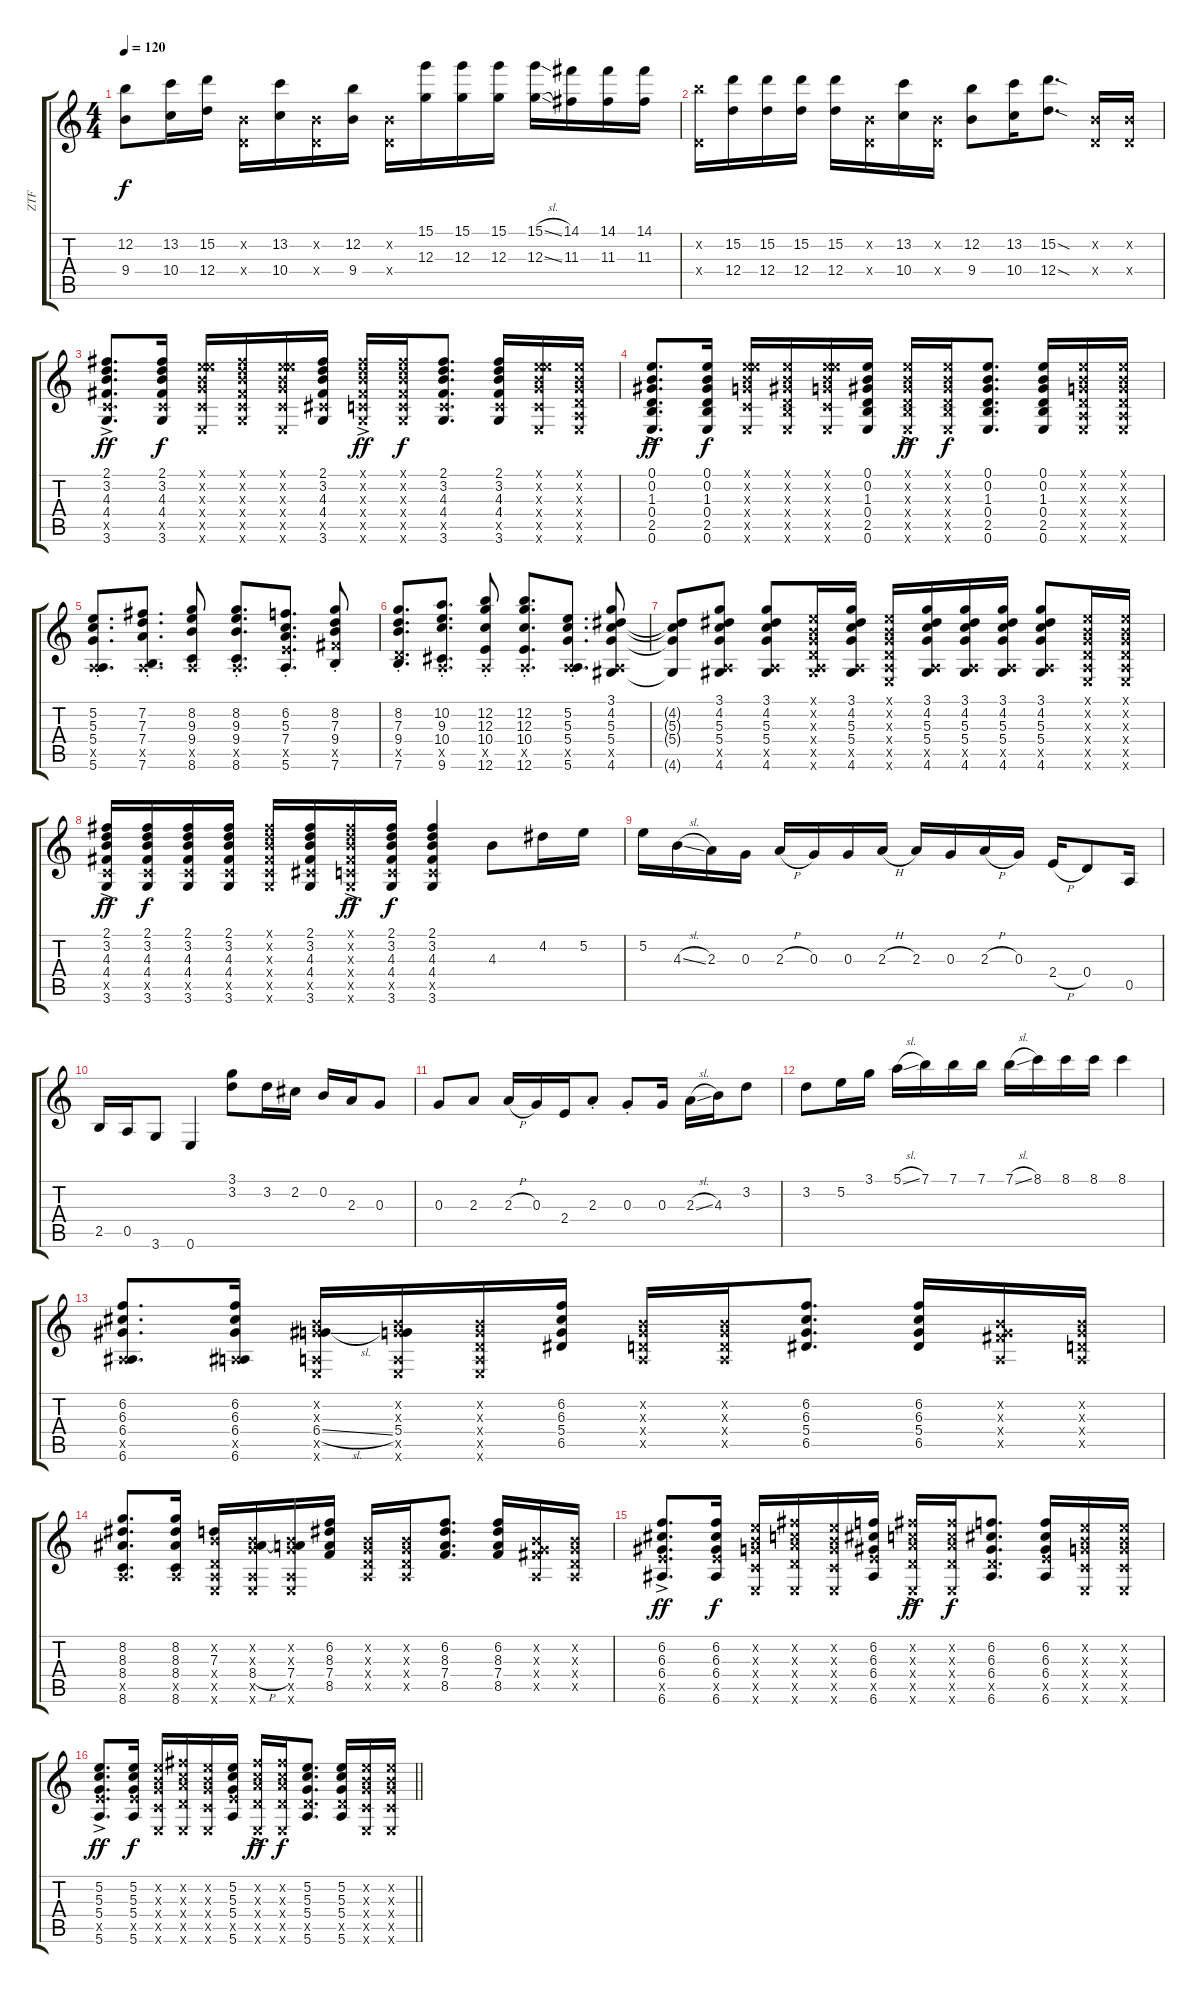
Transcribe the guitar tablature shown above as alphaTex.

\track ("ZTF" "ZTF") {instrument acousticguitarsteel}
\staff {score tabs}
\tuning (E4 B3 G3 D3 A2 E2) {hide}
\ts (4 4)
\tempo 120
\clef g2
\ks c
(12.2 9.4).8{dy f volume 12} (13.2 10.4).16 (15.2 12.4).16 (0.2{x} 0.4{x}).16 (13.2 10.4).16 (0.2{x} 0.4{x}).16 (12.2 9.4).16 (0.2{x} 0.4{x}).16 (15.1 12.3).16 (15.1 12.3).16 (15.1 12.3).16 (15.1{sl} 12.3{sl}).16 (14.1 11.3).16 (14.1 11.3).16 (14.1 11.3).16 |
(12.2{x} 0.4{x}).16 (15.2 12.4).16 (15.2 12.4).16 (15.2 12.4).16 (15.2 12.4).16 (0.2{x} 0.4{x}).16 (13.2 10.4).16 (0.2{x} 0.4{x}).16 (12.2 9.4).8 (13.2 10.4).16 (15.2{sod} 12.4{sod}).8{d} (0.2{x} 0.4{x}).16 (0.2{x} 0.4{x}).16 |
(2.1{ac} 3.2{ac} 4.3{ac} 4.4{ac} 3.5{ac x} 3.6{ac}).8{d dy ff} (2.1 3.2 4.3 4.4 3.5{x} 3.6).16{dy f} (0.1{x} 5.2{x} 4.3{x} 5.4{x} 3.5{x} 0.6{x}).16 (2.1{x} 3.2{x} 4.3{x} 4.4{x} 3.5{x} 3.6{x}).16 (0.1{x} 5.2{x} 4.3{x} 5.4{x} 3.5{x} 0.6{x}).16 (2.1 3.2 4.3 4.4 4.5{x} 3.6).16 (2.1{ac x} 3.2{ac x} 4.3{ac x} 4.4{ac x} 3.5{ac x} 3.6{ac x}).16{dy ff} (2.1{x} 3.2{x} 4.3{x} 4.4{x} 3.5{x} 3.6{x}).16{dy f} (2.1 3.2 4.3 4.4 3.5{x} 3.6).8{d} (2.1 3.2 4.3 4.4 3.5{x} 3.6).16 (0.1{x} 5.2{x} 4.3{x} 5.4{x} 3.5{x} 0.6{x}).16 (0.1{x} 0.2{x} 0.3{x} 0.4{x} 0.5{x} 0.6{x}).16 |
(0.1{ac} 0.2{ac} 1.3{ac} 0.4{ac} 2.5{ac} 0.6{ac}).8{d dy ff} (0.1 0.2 1.3 0.4 2.5 0.6).16{dy f} (0.1{x} 5.2{x} 4.3{x} 5.4{x} 3.5{x} 0.6{x}).16 (0.1{x} 0.2{x} 1.3{x} 0.4{x} 2.5{x} 0.6{x}).16 (0.1{x} 5.2{x} 4.3{x} 5.4{x} 3.5{x} 0.6{x}).16 (0.1 0.2 1.3 0.4 2.5 0.6).16 (0.1{ac x} 0.2{ac x} 1.3{ac x} 0.4{ac x} 2.5{ac x} 0.6{ac x}).16{dy ff} (0.1{x} 0.2{x} 1.3{x} 0.4{x} 2.5{x} 0.6{x}).16{dy f} (0.1 0.2 1.3 0.4 2.5 0.6).8{d} (0.1 0.2 1.3 0.4 2.5 0.6).16 (0.1{x} 0.2{x} 0.3{x} 0.4{x} 0.5{x} 0.6{x}).16 (0.1{x} 0.2{x} 0.3{x} 0.4{x} 0.5{x} 0.6{x}).16 |
(5.2{st} 5.3{st} 5.4 0.5{x} 5.6{st}).8{d} (7.2{st} 7.3{st} 7.4 0.5{x} 7.6{st}).8{d} (8.2 9.3 9.4 0.5{x} 8.6).8 (8.2{st} 9.3{st} 9.4{st} 0.5{x} 8.6{st}).8{d} (6.2{st} 5.3{st} 7.4{st} 7.5{x} 5.6{st}).8{d} (8.2 7.3 9.4{st} 9.5{x} 7.6).8 |
(8.2{st} 7.3{st} 9.4 5.5{x} 7.6{st}).8{d} (10.2{st} 9.3{st} 10.4 0.5{x} 9.6{st}).8{d} (12.2 12.3 10.4{st} 0.5{x} 12.6).8 (12.2{st} 12.3{st} 10.4 0.5{x} 12.6{st}).8{d} (5.2 5.3{st} 5.4{st} 0.5{x} 5.6{st}).8{d} (3.1 4.2 5.3 5.4 0.5{x} 4.6).8 |
(4.2{t} 5.3{t} 5.4{t} 4.6{t}).8 (3.1 4.2 5.3 5.4 0.5{x} 4.6).8 (3.1 4.2 5.3 5.4 0.5{x} 4.6).8 (0.1{x} 0.2{x} 0.3{x} 0.4{x} 0.5{x} 4.6{x}).16 (3.1 4.2 5.3 5.4 0.5{x} 4.6).16 (0.1{x} 0.2{x} 0.3{x} 0.4{x} 0.5{x} 0.6{x}).16 (3.1 4.2 5.3 5.4 0.5{x} 4.6).16 (3.1 4.2 5.3 5.4 0.5{x} 4.6).16 (3.1 4.2 5.3 5.4 0.5{x} 4.6).16 (3.1 4.2 5.3 5.4 0.5{x} 4.6).8 (0.1{x} 0.2{x} 0.3{x} 0.4{x} 0.5{x} 0.6{x}).16 (0.1{x} 0.2{x} 0.3{x} 0.4{x} 0.5{x} 0.6{x}).16 |
(2.1{ac} 3.2{ac} 4.3{ac} 4.4{ac} 3.5{ac x} 3.6{ac}).16{dy ff} (2.1 3.2 4.3 4.4 3.5{x} 3.6).16{dy f} (2.1 3.2 4.3 4.4 3.5{x} 3.6).16 (2.1 3.2 4.3 4.4 3.5{x} 3.6).16 (2.1{x} 3.2{x} 4.3{x} 4.4{x} 3.5{x} 3.6{x}).16 (2.1 3.2 4.3 4.4 4.5{x} 3.6).16 (2.1{ac x} 3.2{ac x} 4.3{ac x} 4.4{ac x} 3.5{ac x} 3.6{ac x}).16{dy ff} (2.1 3.2 4.3 4.4 3.5{x} 3.6).16{dy f} (2.1 3.2 4.3 4.4 3.5{x} 3.6).4 4.3.8 4.2.16 5.2.16 |
5.2.16 4.3{sl}.16 2.3.16 0.3.16 2.3{h}.16 0.3.16 0.3.16 2.3{h}.16 2.3.16 0.3.16 2.3{h}.16 0.3.16 2.4{h}.16 0.4.8 0.5.16 |
2.5.16 0.5.16 3.6.8 0.6.4 (3.1 3.2).8 3.2.16 2.2.16 0.2.16 2.3.16 0.3.8 |
0.3.8 2.3.8 2.3{h}.16 0.3.16 2.4.16 2.3{st}.8 0.3{st}.8 0.3.16 2.3{sl}.16 4.3.16 3.2.8 |
3.2.8 5.2.16 3.1.16 5.1{sl}.16 7.1.16 7.1.16 7.1.16 7.1{sl}.16 8.1.16 8.1.16 8.1.16 8.1.4 |
(6.2 6.3 6.4 0.5{x} 6.6).8{d volume 10} (6.2 6.3 6.4 0.5{x} 6.6).16 (0.2{x} 0.3{x} 6.4{sl} 0.5{x} 0.6{x}).16 (0.2{x} 0.3{x} 5.4 0.5{x} 0.6{x}).16 (0.2{x} 0.3{x} 0.4{x} 0.5{x} 0.6{x}).16 (6.2 6.3 5.4 6.5).16 (0.2{x} 0.3{x} 0.4{x} 0.5{x}).16 (0.2{x} 0.3{x} 0.4{x} 0.5{x}).16 (6.2 6.3 5.4 6.5).8{d} (6.2 6.3 5.4 6.5).16 (0.2{x} 0.3{x} 4.4{x} 0.5{x}).16 (0.2{x} 0.3{x} 0.4{x} 0.5{x}).16 |
(8.2 8.3 8.4 0.5{x} 8.6).8{d} (8.2 8.3 8.4 0.5{x} 8.6).16 (0.2{x} 7.3 0.4{x} 0.5{x} 0.6{x}).16 (0.2{x} 0.3{x} 8.4{h} 0.5{x} 0.6{x}).16 (0.2{x} 0.3{x} 7.4 0.5{x} 0.6{x}).16 (6.2 8.3 7.4 8.5).16 (0.2{x} 0.3{x} 0.4{x} 0.5{x}).16 (0.2{x} 0.3{x} 0.4{x} 0.5{x}).16 (6.2 8.3 7.4 8.5).8{d} (6.2 8.3 7.4 8.5).16 (0.2{x} 0.3{x} 4.4{x} 0.5{x}).16 (0.2{x} 0.3{x} 0.4{x} 0.5{x}).16 |
(6.2{ac} 6.3{ac} 6.4{ac} 7.5{ac x} 6.6).8{d dy ff} (6.2 6.3 6.4 7.5{x} 6.6).16{dy f} (5.2{x} 4.3{x} 5.4{x} 3.5{x} 0.6{x}).16 (7.2{x} 5.3{x} 7.4{x} 5.5{x} 0.6{x}).16 (5.2{x} 4.3{x} 5.4{x} 3.5{x} 0.6{x}).16 (6.2 6.3 6.4 7.5{x} 6.6).16 (7.2{ac x} 5.3{ac x} 7.4{ac x} 5.5{ac x} 0.6{x}).16{dy ff} (7.2{x} 5.3{x} 7.4{x} 5.5{x} 0.6{x}).16{dy f} (6.2 6.3 6.4 5.5{x} 6.6).8{d} (6.2 6.3 6.4 7.5{x} 6.6).16 (5.2{x} 4.3{x} 5.4{x} 3.5{x} 0.6{x}).16 (5.2{x} 4.3{x} 5.4{x} 3.5{x} 0.6{x}).16 |
\barLineRight lightlight
(5.2{ac} 5.3{ac} 5.4{ac} 7.5{ac x} 5.6).8{d dy ff} (5.2 5.3 5.4 7.5{x} 5.6).16{dy f} (5.2{x} 4.3{x} 5.4{x} 3.5{x} 0.6{x}).16 (7.2{x} 5.3{x} 7.4{x} 5.5{x} 0.6{x}).16 (5.2{x} 4.3{x} 5.4{x} 3.5{x} 0.6{x}).16 (5.2 5.3 5.4 7.5{x} 5.6).16 (7.2{ac x} 5.3{ac x} 7.4{ac x} 5.5{ac x} 0.6{x}).16{dy ff} (7.2{x} 5.3{x} 7.4{x} 5.5{x} 0.6{x}).16{dy f} (5.2 5.3 5.4 5.5{x} 5.6).8{d} (5.2 5.3 5.4 5.5{x} 5.6).16 (5.2{x} 4.3{x} 5.4{x} 3.5{x} 0.6{x}).16 (5.2{x} 4.3{x} 5.4{x} 3.5{x} 0.6{x}).16
